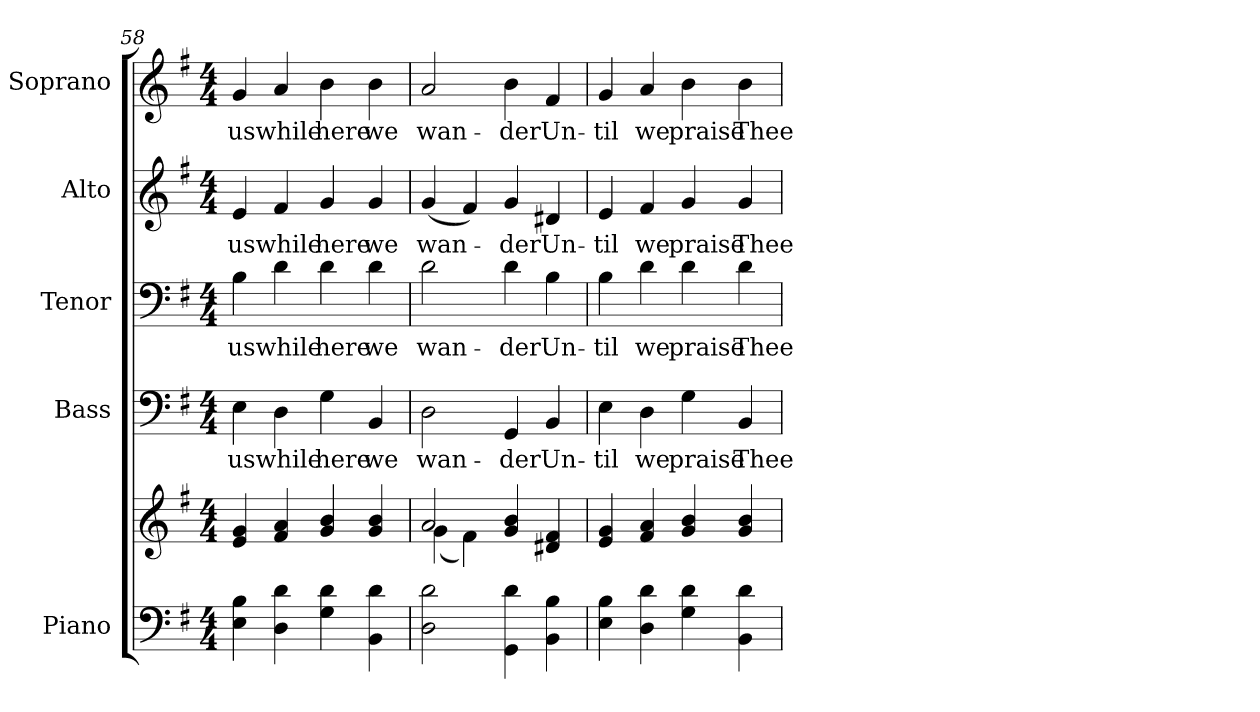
**kern	**kern	**kern	**text	**kern	**text	**kern	**text	**kern	**text
*part5	*part5	*part4	*part4	*part3	*part3	*part2	*part2	*part1	*part1
*staff6	*staff5	*staff4	*staff4	*staff3	*staff3	*staff2	*staff2	*staff1	*staff1
*I"Piano	*	*I"Bass	*	*I"Tenor	*	*I"Alto	*	*I"Soprano	*
*I'Pno.	*	*I'B.	*	*I'T.	*	*I'A.	*	*I'S.	*
*clefF4	*clefG2	*clefF4	*	*clefF4	*	*clefG2	*	*clefG2	*
*k[f#]	*k[f#]	*k[f#]	*	*k[f#]	*	*k[f#]	*	*k[f#]	*
*G:	*G:	*G:	*	*G:	*	*G:	*	*G:	*
*M4/4	*M4/4	*M4/4	*	*M4/4	*	*M4/4	*	*M4/4	*
=58	=58	=58	=58	=58	=58	=58	=58	=58	=58
!	!	!	!LO:LY:b:color=#000000	!	!	!	!	!	!
!	!	!	!	!	!LO:LY:b:color=#000000	!	!	!	!
!	!	!	!	!	!	!	!LO:LY:b:color=#000000	!	!
!	!	!	!	!	!	!	!	!	!LO:LY:b:color=#000000
4Ei\ 4Bi	4ei/ 4gi	4Ei\	us	4Bi\	us	4ei/	us	4gi/	us
!	!	!	!LO:LY:b:color=#000000	!	!	!	!	!	!
!	!	!	!	!	!LO:LY:b:color=#000000	!	!	!	!
!	!	!	!	!	!	!	!LO:LY:b:color=#000000	!	!
!	!	!	!	!	!	!	!	!	!LO:LY:b:color=#000000
4Di\ 4di	4f#i/ 4ai	4Di\	while	4di\	while	4f#i/	while	4ai/	while
!	!	!	!LO:LY:b:color=#000000	!	!	!	!	!	!
!	!	!	!	!	!LO:LY:b:color=#000000	!	!	!	!
!	!	!	!	!	!	!	!LO:LY:b:color=#000000	!	!
!	!	!	!	!	!	!	!	!	!LO:LY:b:color=#000000
4Gi\ 4di	4gi/ 4bi	4Gi\	here	4di\	here	4gi/	here	4bi\	here
!	!	!	!LO:LY:b:color=#000000	!	!	!	!	!	!
!	!	!	!	!	!LO:LY:b:color=#000000	!	!	!	!
!	!	!	!	!	!	!	!LO:LY:b:color=#000000	!	!
!	!	!	!	!	!	!	!	!	!LO:LY:b:color=#000000
4BBi\ 4di	4gi/ 4bi	4BBi/	we	4di\	we	4gi/	we	4bi\	we
!!LO:PB:g=z
=59	=59	=59	=59	=59	=59	=59	=59	=59	=59
*	*^	*	*	*	*	*	*	*	*
!	!	!	!	!LO:LY:b:color=#000000	!	!	!	!	!	!
!	!	!	!	!	!	!LO:LY:b:color=#000000	!	!	!	!
!	!	!	!	!	!	!	!	!LO:LY:b:color=#000000	!	!
!	!	!	!	!	!	!	!	!	!	!LO:LY:b:color=#000000
2Di\ 2di	2ai/	(4gi\	2Di\	wan-	2di\	wan-	(4gi/	wan-	2ai/	wan-
.	.	4f#i\)	.	.	.	.	4f#i/)	.	.	.
!	!	!	!	!LO:LY:b:color=#000000	!	!	!	!	!	!
!	!	!	!	!	!	!LO:LY:b:color=#000000	!	!	!	!
!	!	!	!	!	!	!	!	!LO:LY:b:color=#000000	!	!
!	!	!	!	!	!	!	!	!	!	!LO:LY:b:color=#000000
4GGi\ 4di	4gi/ 4bi	2ryy	4GGi/	-der	4di\	-der	4gi/	-der	4bi\	-der
!	!	!	!	!LO:LY:b:color=#000000	!	!	!	!	!	!
!	!	!	!	!	!	!LO:LY:b:color=#000000	!	!	!	!
!	!	!	!	!	!	!	!	!LO:LY:b:color=#000000	!	!
!	!	!	!	!	!	!	!	!	!	!LO:LY:b:color=#000000
4BBi\ 4Bi	4d#Xi/ 4f#i	.	4BBi/	Un-	4Bi\	Un-	4d#Xi/	Un-	4f#i/	Un-
*	*v	*v	*	*	*	*	*	*	*	*
=60	=60	=60	=60	=60	=60	=60	=60	=60	=60
!	!	!	!LO:LY:b:color=#000000	!	!	!	!	!	!
!	!	!	!	!	!LO:LY:b:color=#000000	!	!	!	!
!	!	!	!	!	!	!	!LO:LY:b:color=#000000	!	!
!	!	!	!	!	!	!	!	!	!LO:LY:b:color=#000000
4Ei\ 4Bi	4ei/ 4gi	4Ei\	-til	4Bi\	-til	4ei/	-til	4gi/	-til
!	!	!	!LO:LY:b:color=#000000	!	!	!	!	!	!
!	!	!	!	!	!LO:LY:b:color=#000000	!	!	!	!
!	!	!	!	!	!	!	!LO:LY:b:color=#000000	!	!
!	!	!	!	!	!	!	!	!	!LO:LY:b:color=#000000
4Di\ 4di	4f#i/ 4ai	4Di\	we	4di\	we	4f#i/	we	4ai/	we
!	!	!	!LO:LY:b:color=#000000	!	!	!	!	!	!
!	!	!	!	!	!LO:LY:b:color=#000000	!	!	!	!
!	!	!	!	!	!	!	!LO:LY:b:color=#000000	!	!
!	!	!	!	!	!	!	!	!	!LO:LY:b:color=#000000
4Gi\ 4di	4gi/ 4bi	4Gi\	praise	4di\	praise	4gi/	praise	4bi\	praise
!	!	!	!LO:LY:b:color=#000000	!	!	!	!	!	!
!	!	!	!	!	!LO:LY:b:color=#000000	!	!	!	!
!	!	!	!	!	!	!	!LO:LY:b:color=#000000	!	!
!	!	!	!	!	!	!	!	!	!LO:LY:b:color=#000000
4BBi\ 4di	4gi/ 4bi	4BBi/	Thee	4di\	Thee	4gi/	Thee	4bi\	Thee
=	=	=	=	=	=	=	=	=	=
*-	*-	*-	*-	*-	*-	*-	*-	*-	*-
